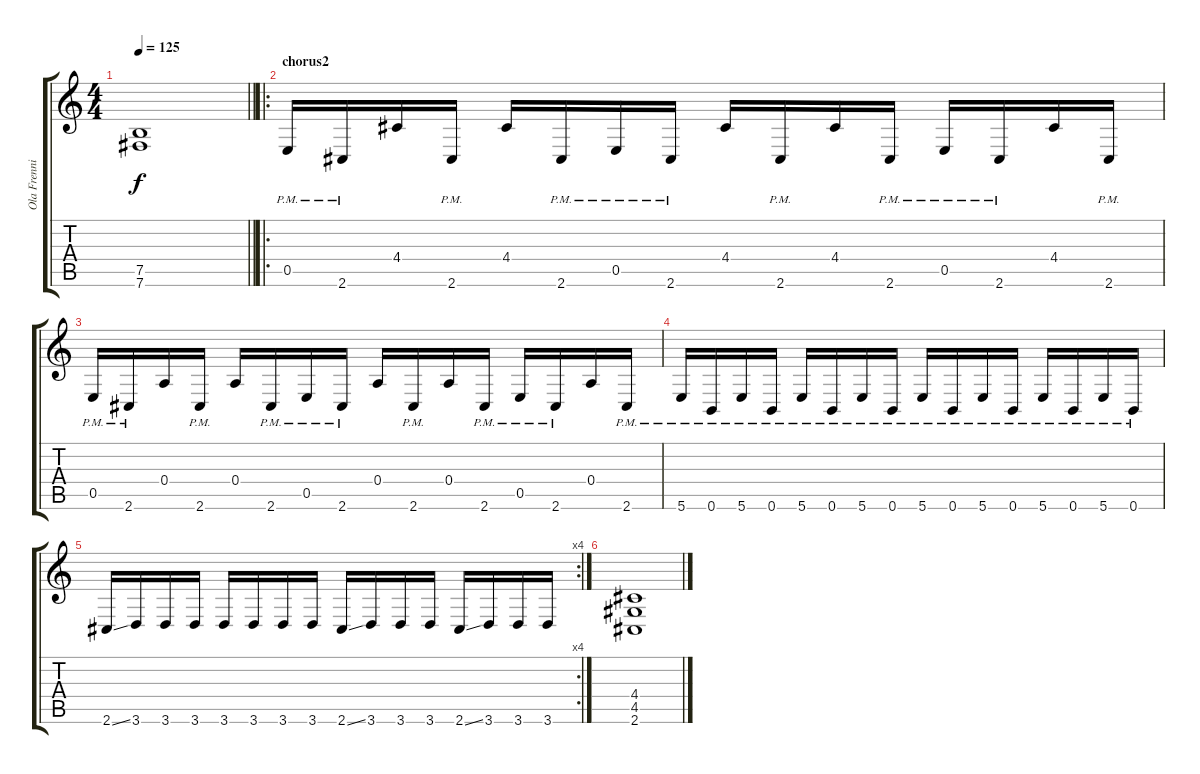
\track ("Ola Frenning" "Ola Frenni") {instrument distortionguitar}
\staff {score tabs}
\tuning (B3 Gb3 D3 A2 E2 B1) {hide}
\ts (4 4)
\tempo 125
\clef g2
\barLineRight lightlight
\ks c
(7.5 7.6).1{dy f} |
\ro
\section ("" "chorus2")
0.5{pm}.16 2.6{pm}.16 4.4.16 2.6{pm}.16 4.4.16 2.6{pm}.16 0.5{pm}.16 2.6{pm}.16 4.4.16 2.6{pm}.16 4.4.16 2.6{pm}.16 0.5{pm}.16 2.6{pm}.16 4.4.16 2.6{pm}.16 |
0.5{pm}.16 2.6{pm}.16 0.4.16 2.6{pm}.16 0.4.16 2.6{pm}.16 0.5{pm}.16 2.6{pm}.16 0.4.16 2.6{pm}.16 0.4.16 2.6{pm}.16 0.5{pm}.16 2.6{pm}.16 0.4.16 2.6{pm}.16 |
5.6{pm}.16 0.6{pm}.16 5.6{pm}.16 0.6{pm}.16 5.6{pm}.16 0.6{pm}.16 5.6{pm}.16 0.6{pm}.16 5.6{pm}.16 0.6{pm}.16 5.6{pm}.16 0.6{pm}.16 5.6{pm}.16 0.6{pm}.16 5.6{pm}.16 0.6{pm}.16 |
\rc 4
2.6{ss}.16 3.6.16 3.6.16 3.6.16 3.6.16 3.6.16 3.6.16 3.6.16 2.6{ss}.16 3.6.16 3.6.16 3.6.16 2.6{ss}.16 3.6.16 3.6.16 3.6.16 |
(4.4 4.5 2.6).1
